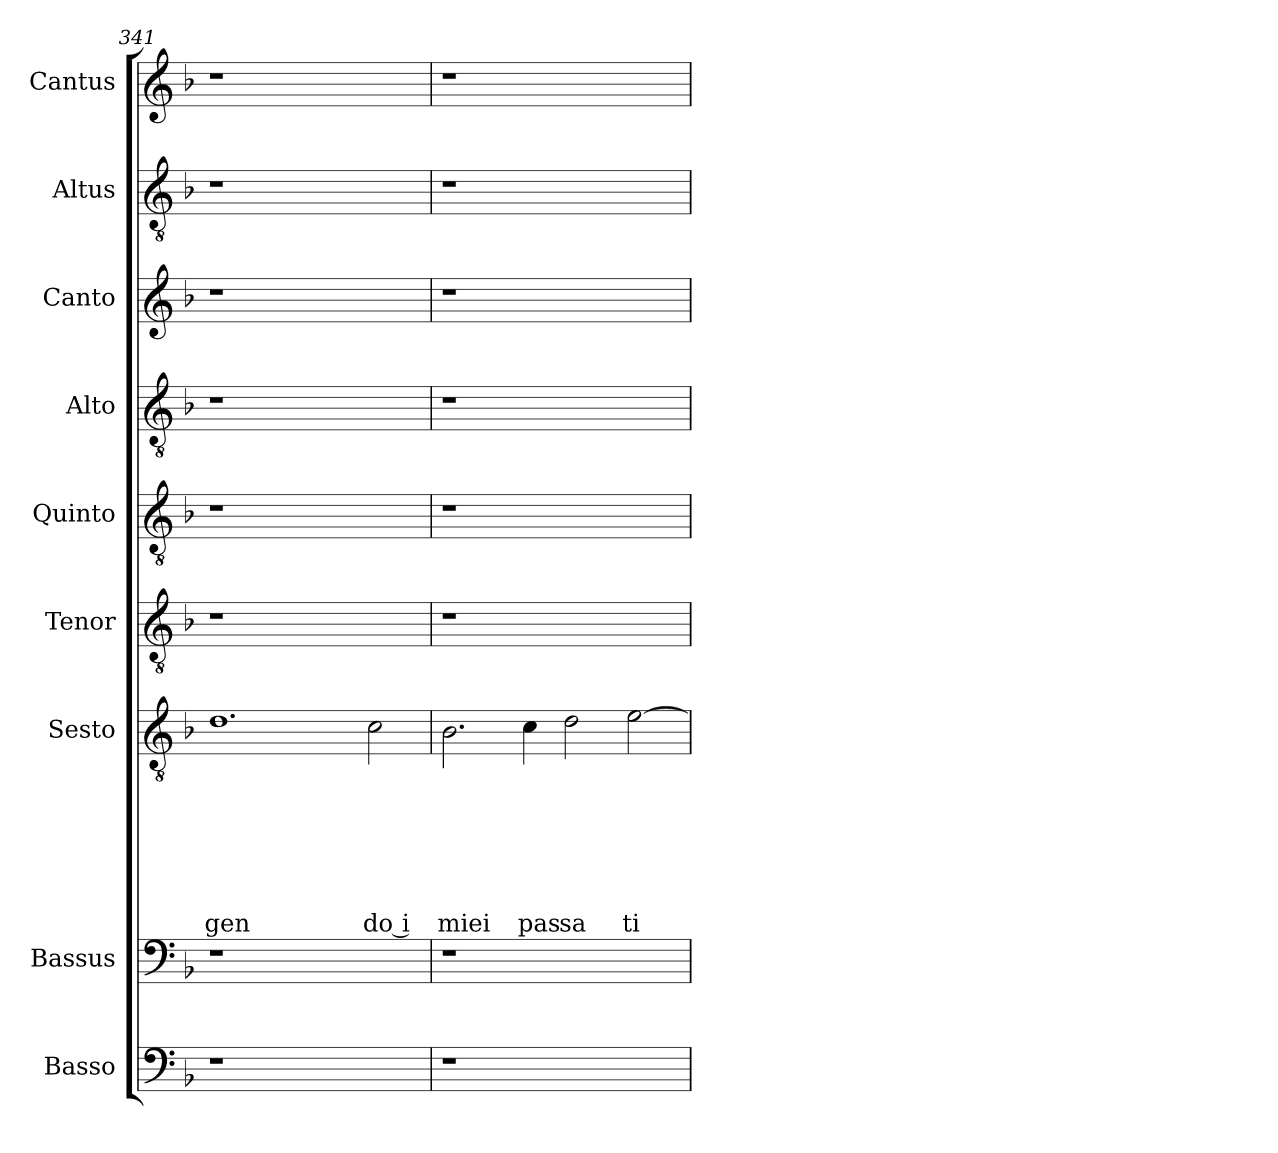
**kern	**kern	**kern	**text	**text	**text	**text	**text	**text	**text	**kern	**kern	**kern	**kern	**kern	**kern
*part9	*part8	*part7	*part7	*part7	*part7	*part7	*part7	*part7	*part7	*part6	*part5	*part4	*part3	*part2	*part1
*staff9	*staff8	*staff7	*staff7	*staff7	*staff7	*staff7	*staff7	*staff7	*staff7	*staff6	*staff5	*staff4	*staff3	*staff2	*staff1
*I"Basso	*I"Bassus	*I"Sesto	*	*	*	*	*	*	*	*I"Tenor	*I"Quinto	*I"Alto	*I"Canto	*I"Altus	*I"Cantus
*	*	*I'Sesto	*	*	*	*	*	*	*	*I'Tenor	*I'Quinto	*I'Alto	*I'Canto	*I'Altus	*I'Cantus
*clefF4	*clefF4	*clefGv2	*	*	*	*	*	*	*	*clefGv2	*clefGv2	*clefGv2	*clefG2	*clefGv2	*clefG2
*k[b-]	*k[b-]	*k[b-]	*	*	*	*	*	*	*	*k[b-]	*k[b-]	*k[b-]	*k[b-]	*k[b-]	*k[b-]
*F:	*F:	*F:	*	*	*	*	*	*	*	*F:	*F:	*F:	*F:	*F:	*F:
=341	=341	=341	=341	=341	=341	=341	=341	=341	=341	=341	=341	=341	=341	=341	=341
!	!	!	!	!	!	!	!	!	!LO:LY:b	!	!	!	!	!	!
1r	1r	1.d	.	.	.	.	.	.	gen	1r	1r	1r	1r	1r	1r
1ryy	1ryy	.	.	.	.	.	.	.	.	1ryy	1ryy	1ryy	1ryy	1ryy	1ryy
!	!	!	!	!	!	!	!	!	!LO:LY:b:rj	!	!	!	!	!	!
.	.	2c\	.	.	.	.	.	.	do i	.	.	.	.	.	.
=342	=342	=342	=342	=342	=342	=342	=342	=342	=342	=342	=342	=342	=342	=342	=342
!	!	!	!	!	!	!	!	!	!LO:LY:b	!	!	!	!	!	!
1r	1r	2.B-\	.	.	.	.	.	.	miei	1r	1r	1r	1r	1r	1r
!	!	!	!	!	!	!	!	!	!LO:LY:b	!	!	!	!	!	!
.	.	4c\	.	.	.	.	.	.	pas	.	.	.	.	.	.
!	!	!	!	!	!	!	!	!	!LO:LY:b	!	!	!	!	!	!
1ryy	1ryy	2d\	.	.	.	.	.	.	sa	1ryy	1ryy	1ryy	1ryy	1ryy	1ryy
!	!	!	!	!	!	!	!	!	!LO:LY:b	!	!	!	!	!	!
.	.	[>2e\	.	.	.	.	.	.	ti	.	.	.	.	.	.
=	=	=	=	=	=	=	=	=	=	=	=	=	=	=	=
*-	*-	*-	*-	*-	*-	*-	*-	*-	*-	*-	*-	*-	*-	*-	*-
